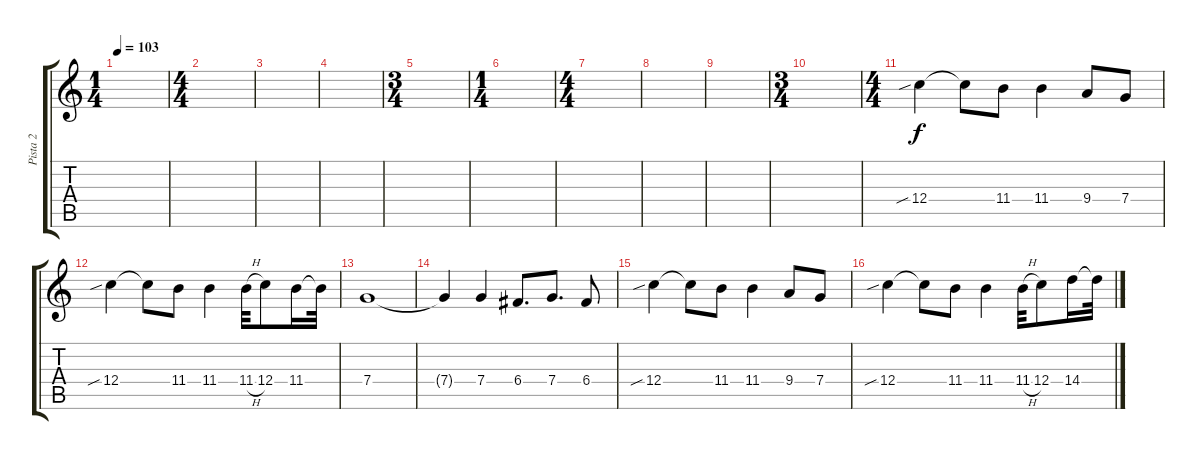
\track ("Pista 2" "Pista 2") {instrument electricguitarjazz}
\staff {score tabs}
\tuning (D4 A3 F3 C3 G2 C2) {hide}
\ts (1 4)
\tempo 103
\clef g2
\ks c
|
\ts (4 4)
|
|
|
\ts (3 4)
|
\ts (1 4)
|
\ts (4 4)
|
|
|
\ts (3 4)
|
\ts (4 4)
12.4{sib}.4{instrument electricguitarjazz} 12.4{t}.8 11.4.8 11.4.4 9.4.8 7.4.8 |
12.4{sib}.4 12.4{t}.8 11.4.8 11.4.4 11.4{h}.32 12.4.8 11.4.16 11.4{t}.32 |
7.4.1 |
7.4{t}.4 7.4.4 6.4.8{d} 7.4.8{d} 6.4.8 |
12.4{sib}.4 12.4{t}.8 11.4.8 11.4.4 9.4.8 7.4.8 |
12.4{sib}.4 12.4{t}.8 11.4.8 11.4.4 11.4{h}.32 12.4.8 14.4.16 14.4{t}.32
